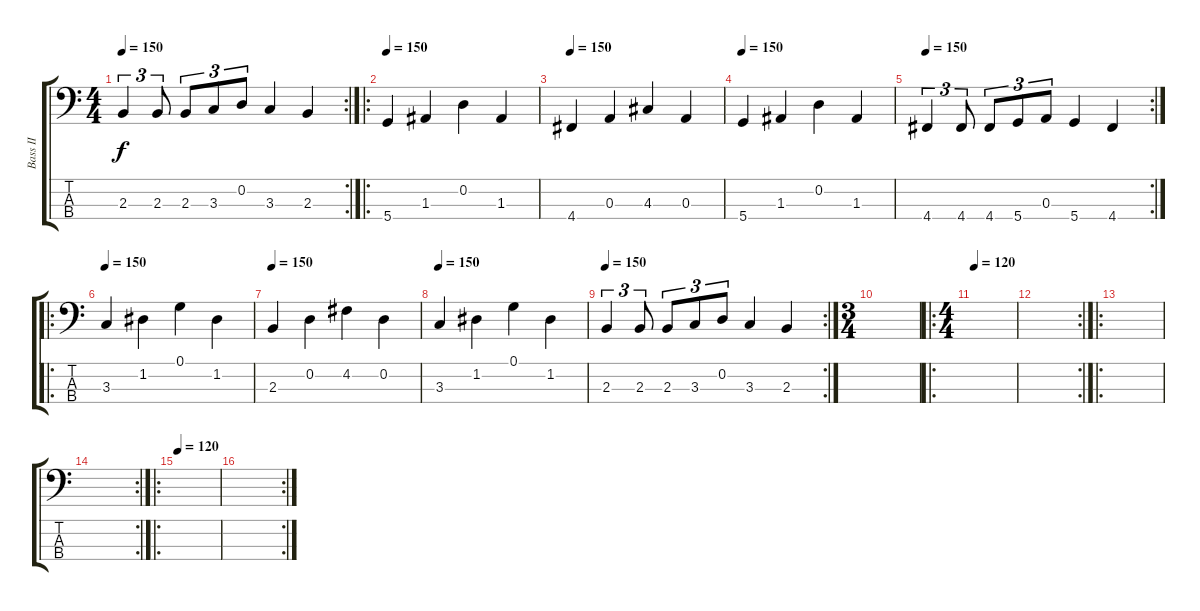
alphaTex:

\track ("Bass II" "Bass II") {instrument electricbassfinger}
\staff {score tabs}
\tuning (G2 D2 A1 D1) {hide}
\rc 2
\ts (4 4)
\tempo 150
\clef f4
\ks c
2.3.4{tu (3 2) dy f} 2.3.8{tu (3 2)} 2.3.8{tu (3 2)} 3.3.8{tu (3 2)} 0.2.8{tu (3 2)} 3.3.4 2.3.4 |
\ro
\tempo 150
5.4.4 1.3.4 0.2.4 1.3.4 |
\tempo 150
4.4.4 0.3.4 4.3.4 0.3.4 |
\tempo 150
5.4.4 1.3.4 0.2.4 1.3.4 |
\rc 2
\tempo 150
4.4.4{tu (3 2)} 4.4.8{tu (3 2)} 4.4.8{tu (3 2)} 5.4.8{tu (3 2)} 0.3.8{tu (3 2)} 5.4.4 4.4.4 |
\ro
\tempo 150
3.3.4 1.2.4 0.1.4 1.2.4 |
\tempo 150
2.3.4 0.2.4 4.2.4 0.2.4 |
\tempo 150
3.3.4 1.2.4 0.1.4 1.2.4 |
\rc 2
\tempo 150
2.3.4{tu (3 2)} 2.3.8{tu (3 2)} 2.3.8{tu (3 2)} 3.3.8{tu (3 2)} 0.2.8{tu (3 2)} 3.3.4 2.3.4 |
\ts (3 4)
|
\ro
\ts (4 4)
\tempo 120
|
\rc 2
|
\ro
|
\rc 2
|
\ro
\tempo 120
|
\rc 2
